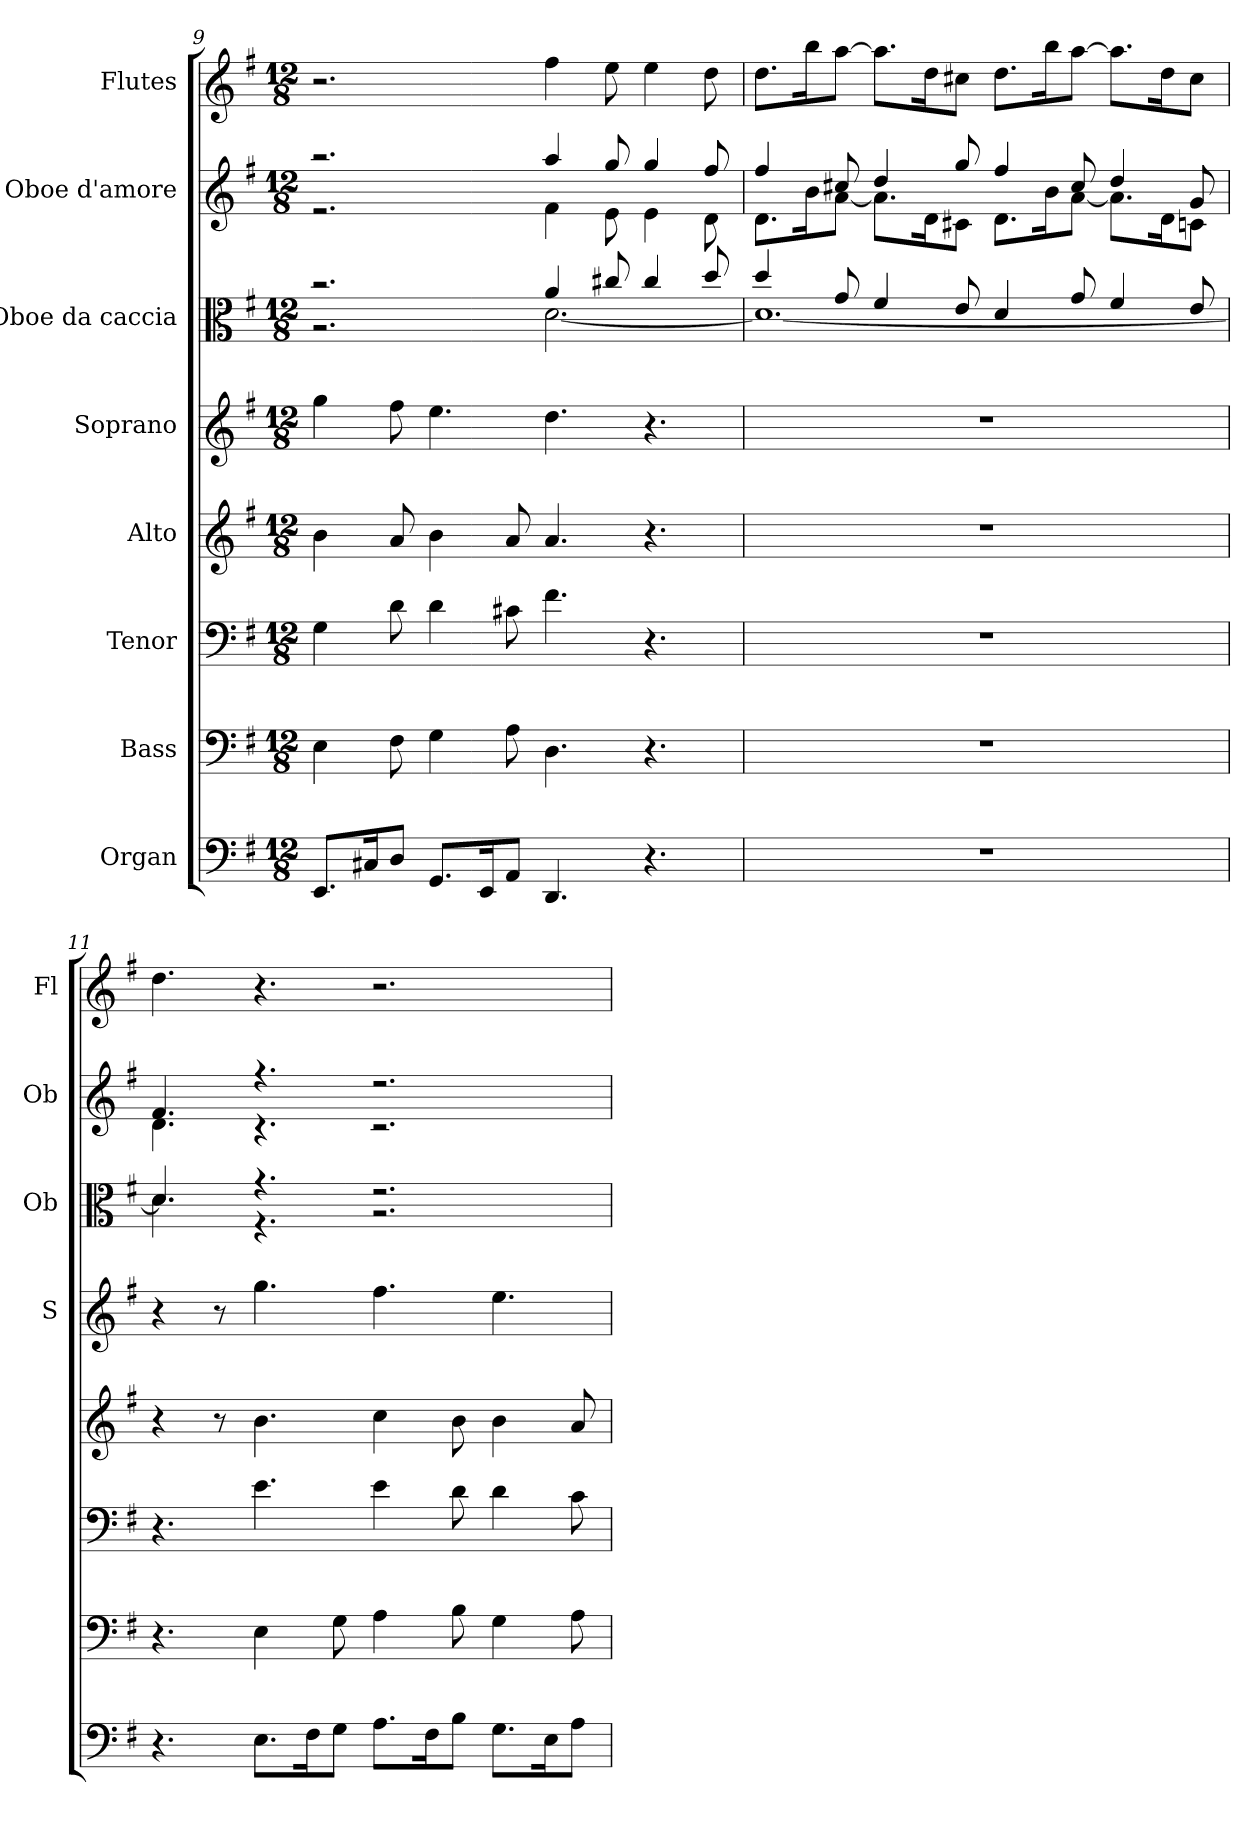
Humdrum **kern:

**kern	**kern	**kern	**kern	**kern	**kern	**kern	**kern
*part8	*part7	*part6	*part5	*part4	*part3	*part2	*part1
*staff8	*staff7	*staff6	*staff5	*staff4	*staff3	*staff2	*staff1
*I"Organ	*I"Bass	*I"Tenor	*I"Alto	*I"Soprano	*I"Oboe da caccia	*I"Oboe d'amore	*I"Flutes
*	*	*	*	*I'S	*I'Ob	*I'Ob	*I'Fl
!!LO:LB:g=z
*clefF4	*clefF4	*clefF4	*clefG2	*clefG2	*clefC3	*clefG2	*clefG2
*k[f#]	*k[f#]	*k[f#]	*k[f#]	*k[f#]	*k[f#]	*k[f#]	*k[f#]
*G:	*G:	*G:	*G:	*G:	*G:	*G:	*G:
*M12/8	*M12/8	*M12/8	*M12/8	*M12/8	*M12/8	*M12/8	*M12/8
=9	=9	=9	=9	=9	=9	=9	=9
*	*	*	*	*	*^	*^	*
8.EE/L	4E\	4G\	4b\	4gg\	2.r	2.r	2.r	2.r	2.r
16C#X/k	.	.	.	.	.	.	.	.	.
8D/J	8F#\	8d\	8a/	8ff#\	.	.	.	.	.
8.GG/L	4G\	4d\	4b\	4.ee\	.	.	.	.	.
16EE/k	.	.	.	.	.	.	.	.	.
8AA/J	8A\	8c#X\	8a/	.	.	.	.	.	.
4.DD/	4.D\	4.f#\	4.a/	4.dd\	4a/	[2.d\	4aa/	4f#\	4ff#\
.	.	.	.	.	8cc#X/	.	8gg/	8e\	8ee\
4.r	4.r	4.r	4.r	4.r	4cc#/	.	4gg/	4e\	4ee\
.	.	.	.	.	8dd/	.	8ff#/	8d\	8dd\
=10	=10	=10	=10	=10	=10	=10	=10	=10	=10
!LO:N:vis=1	!LO:N:vis=1	!LO:N:vis=1	!LO:N:vis=1	!LO:N:vis=1	!	!	!	!	!
1.r	1.r	1.r	1.r	1.r	4dd/	1.d_	4ff#/	8.d\L	8.dd\L
.	.	.	.	.	.	.	.	16b\k	16bb\k
.	.	.	.	.	8g/	.	8cc#X/	[8a\J	[8aa\J
.	.	.	.	.	4f#/	.	4dd/	8.a\L]	8.aa\L]
.	.	.	.	.	.	.	.	16d\k	16dd\k
.	.	.	.	.	8e/	.	8gg/	8c#X\J	8cc#X\J
.	.	.	.	.	4d/	.	4ff#/	8.d\L	8.dd\L
.	.	.	.	.	.	.	.	16b\k	16bb\k
.	.	.	.	.	8g/	.	8cc#/	[8a\J	[8aa\J
.	.	.	.	.	4f#/	.	4dd/	8.a\L]	8.aa\L]
.	.	.	.	.	.	.	.	16d\k	16dd\k
.	.	.	.	.	8e/	.	8g/	8cn\J	8cc#\J
=11	=11	=11	=11	=11	=11	=11	=11	=11	=11
4.r	4.r	4.r	4r	4r	4.d/	4.d\]	4.f#/	4.d\	4.dd\
.	.	.	8r	8r	.	.	.	.	.
8.E\L	4E\	4.e\	4.b\	4.gg\	4.r	4.r	4.r	4.r	4.r
16F#\k	.	.	.	.	.	.	.	.	.
8G\J	8G\	.	.	.	.	.	.	.	.
8.A\L	4A\	4e\	4cc\	4.ff#\	2.r	2.r	2.r	2.r	2.r
16F#\k	.	.	.	.	.	.	.	.	.
8B\J	8B\	8d\	8b\	.	.	.	.	.	.
8.G\L	4G\	4d\	4b\	4.ee\	.	.	.	.	.
16E\k	.	.	.	.	.	.	.	.	.
8A\J	8A\	8c\	8a/	.	.	.	.	.	.
*	*	*	*	*	*v	*v	*	*	*
*	*	*	*	*	*	*v	*v	*
=	=	=	=	=	=	=	=
*-	*-	*-	*-	*-	*-	*-	*-
